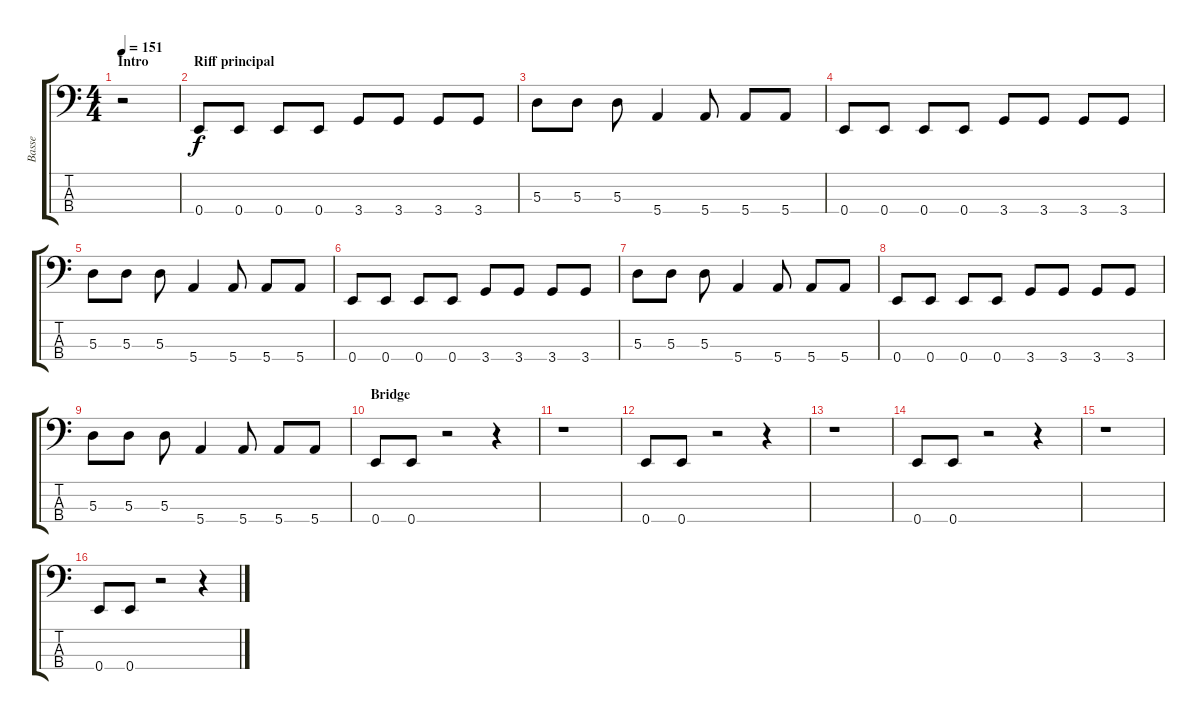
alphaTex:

\track ("Basse" "Basse") {instrument electricbassfinger}
\staff {score tabs}
\tuning (G2 D2 A1 E1) {hide}
\ts (4 4)
\section ("" "Intro")
\tempo 151
\clef f4
\ks c
r.2{dy f instrument electricbassfinger} |
\section ("" "Riff principal")
0.4.8 0.4.8 0.4.8 0.4.8 3.4.8 3.4.8 3.4.8 3.4.8 |
5.3.8 5.3.8 5.3.8 5.4.4 5.4.8 5.4.8 5.4.8 |
0.4.8 0.4.8 0.4.8 0.4.8 3.4.8 3.4.8 3.4.8 3.4.8 |
5.3.8 5.3.8 5.3.8 5.4.4 5.4.8 5.4.8 5.4.8 |
0.4.8 0.4.8 0.4.8 0.4.8 3.4.8 3.4.8 3.4.8 3.4.8 |
5.3.8 5.3.8 5.3.8 5.4.4 5.4.8 5.4.8 5.4.8 |
0.4.8 0.4.8 0.4.8 0.4.8 3.4.8 3.4.8 3.4.8 3.4.8 |
5.3.8 5.3.8 5.3.8 5.4.4 5.4.8 5.4.8 5.4.8 |
\section ("" "Bridge")
0.4.8 0.4.8 r.2 r.4 |
r.1 |
0.4.8 0.4.8 r.2 r.4 |
r.1 |
0.4.8 0.4.8 r.2 r.4 |
r.1 |
0.4.8 0.4.8 r.2 r.4
